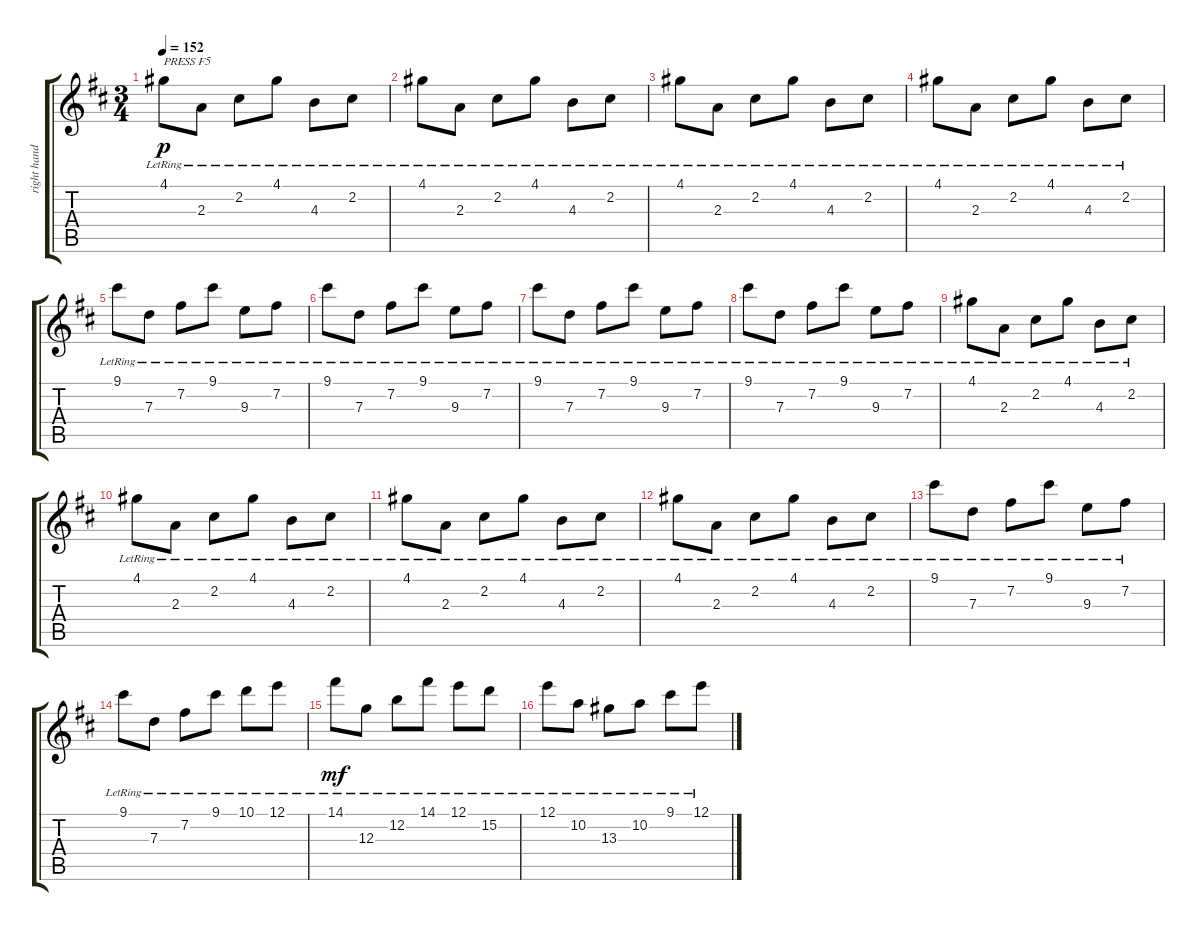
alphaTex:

\track ("right hand" "right hand") {instrument acousticgrandpiano}
\staff {score tabs}
\tuning (E5 B4 G4 D4 A3 E3) {hide}
\ts (3 4)
\tempo 152
\clef g2
\ks d
4.1{lr}.8{txt "PRESS F5" dy p instrument acousticgrandpiano} 2.3{lr}.8 2.2{lr}.8 4.1{lr}.8 4.3{lr}.8 2.2{lr}.8 |
4.1{lr}.8 2.3{lr}.8 2.2{lr}.8 4.1{lr}.8 4.3{lr}.8 2.2{lr}.8 |
4.1{lr}.8 2.3{lr}.8 2.2{lr}.8 4.1{lr}.8 4.3{lr}.8 2.2{lr}.8 |
4.1{lr}.8 2.3{lr}.8 2.2{lr}.8 4.1{lr}.8 4.3{lr}.8 2.2{lr}.8 |
9.1{lr}.8 7.3{lr}.8 7.2{lr}.8 9.1{lr}.8 9.3{lr}.8 7.2{lr}.8 |
9.1{lr}.8 7.3{lr}.8 7.2{lr}.8 9.1{lr}.8 9.3{lr}.8 7.2{lr}.8 |
9.1{lr}.8 7.3{lr}.8 7.2{lr}.8 9.1{lr}.8 9.3{lr}.8 7.2{lr}.8 |
9.1{lr}.8 7.3{lr}.8 7.2{lr}.8 9.1{lr}.8 9.3{lr}.8 7.2{lr}.8 |
4.1{lr}.8 2.3{lr}.8 2.2{lr}.8 4.1{lr}.8 4.3{lr}.8 2.2{lr}.8 |
4.1{lr}.8 2.3{lr}.8 2.2{lr}.8 4.1{lr}.8 4.3{lr}.8 2.2{lr}.8 |
4.1{lr}.8 2.3{lr}.8 2.2{lr}.8 4.1{lr}.8 4.3{lr}.8 2.2{lr}.8 |
4.1{lr}.8 2.3{lr}.8 2.2{lr}.8 4.1{lr}.8 4.3{lr}.8 2.2{lr}.8 |
9.1{lr}.8 7.3{lr}.8 7.2{lr}.8 9.1{lr}.8 9.3{lr}.8 7.2{lr}.8 |
9.1{lr}.8 7.3{lr}.8 7.2{lr}.8 9.1{lr}.8 10.1{lr}.8 12.1{lr}.8 |
14.1{lr}.8{dy mf} 12.3{lr}.8 12.2{lr}.8 14.1{lr}.8 12.1{lr}.8 15.2{lr}.8 |
12.1{lr}.8 10.2{lr}.8 13.3{lr}.8 10.2{lr}.8 9.1{lr}.8 12.1{lr}.8
